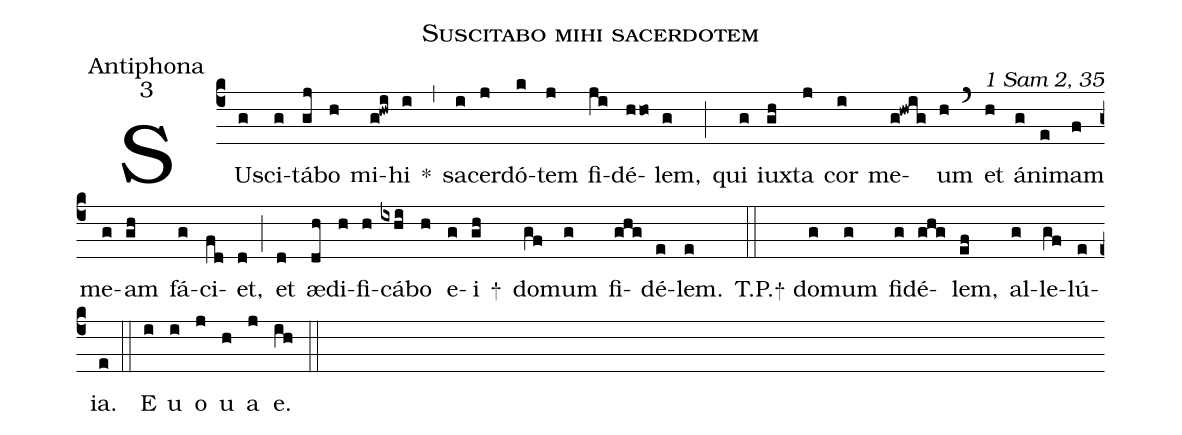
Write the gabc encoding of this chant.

name:Suscitabo mihi sacerdotem;
office-part:Antiphona;
mode:3;
commentary:1 Sam 2, 35;
%%
(c4)SU(g)sci(g)tá(gj)bo(h) mi(g!hwi)hi(i) <sp>*</sp>(,)
sa(i)cer(j)dó(k)tem(j) fi(ji)dé(hho)lem,(g) (;)
qui(g) iux(gh)ta(j) cor(i) me(g!hwig)um(h) (`)
et(h) á(g)ni(e)mam(f) me(g)am(gh) fá(g)ci(fd)et,(d) (;)
et(d) æ(dh)di(h)fi(h)cá(ixhi)bo(h) e(g)i(gh)  +() do(gf)mum(g) fi(ghg)dé(e)lem.(e)
(::)T.P.+ do(g)mum(g) fi(g)dé(ghg)lem,(ef) al(g)le(gf)lú(e)ia.(e) (::)
E(i) u(i) o(j) u(h) a(j) e.(ih) (::)
